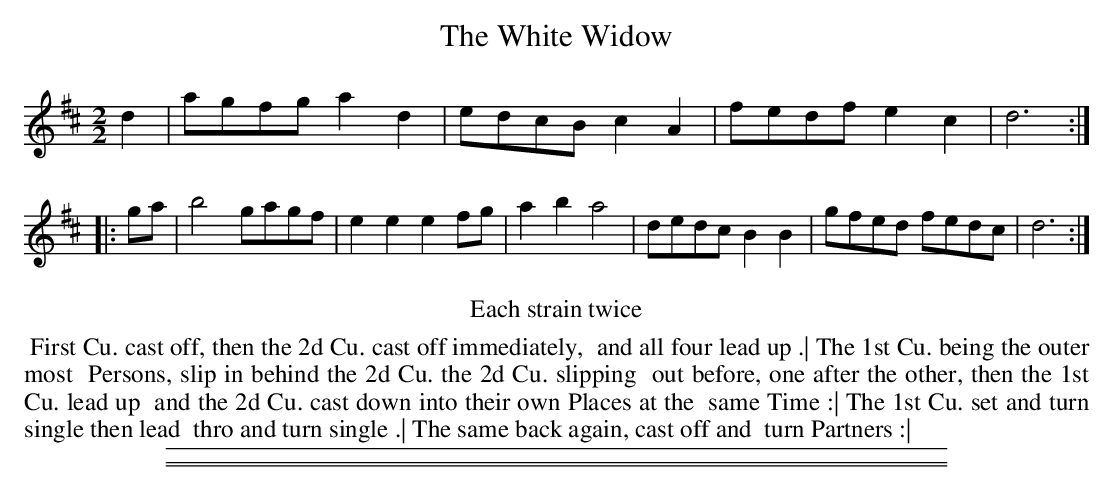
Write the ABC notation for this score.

X:1
T: The White Widow
M: 2/2
L: 1/8
K: D
d2 |\
agfg a2d2 | edcB c2A2 | fedf e2c2 | d6 :|
|: ga |\
b4 gagf | e2e2 e2fg | a2b2 a4 | dedc B2B2 |\
gfed fedc | d6 :|
